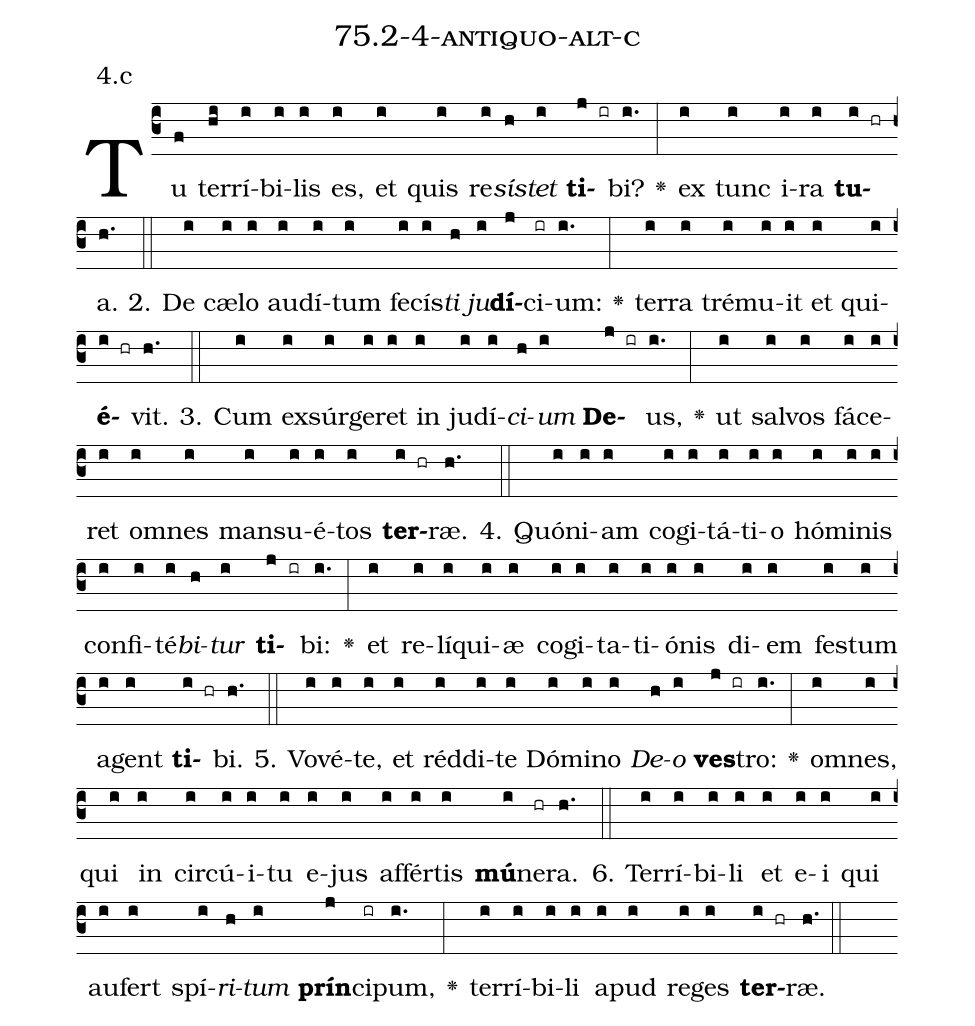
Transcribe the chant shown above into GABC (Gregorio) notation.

name: 75.2-4-antiquo-alt-c;
annotation: 4.c;
%%
(c3)Tu(f) ter(hi)rí(i)bi(i)lis(i) es,(i) et(i) quis(i) re(i)<i>sís</i>(h)<i>tet</i>(i) <b>ti</b>(j ir)bi?(i.) <v>\greheightstar</v>(:) ex(i) tunc(i) i(i)ra(i) <b>tu</b>(i hr)a.(h.) (::)
2. De(i) cæ(i)lo(i) au(i)dí(i)tum(i) fe(i)cís(i)<i>ti</i>(h) <i>ju</i>(i)<b>dí</b>(j)ci(ir)um:(i.) <v>\greheightstar</v>(:) ter(i)ra(i) tré(i)mu(i)it(i) et(i) qui(i)<b>é</b>(i hr)vit.(h.) (::)
3. Cum(i) ex(i)súr(i)ge(i)ret(i) in(i) ju(i)dí(i)<i>ci</i>(h)<i>um</i>(i) <b>De</b>(j ir)us,(i.) <v>\greheightstar</v>(:) ut(i) sal(i)vos(i) fá(i)ce(i)ret(i) om(i)nes(i) man(i)su(i)é(i)tos(i) <b>ter</b>(i hr)ræ.(h.) (::)
4. Quón(i)i(i)am(i) co(i)gi(i)tá(i)ti(i)o(i) hó(i)mi(i)nis(i) con(i)fi(i)té(i)<i>bi</i>(h)<i>tur</i>(i) <b>ti</b>(j ir)bi:(i.) <v>\greheightstar</v>(:) et(i) re(i)lí(i)qui(i)æ(i) co(i)gi(i)ta(i)ti(i)ó(i)nis(i) di(i)em(i) fes(i)tum(i) a(i)gent(i) <b>ti</b>(i hr)bi.(h.) (::)
5. Vo(i)vé(i)te,(i) et(i) réd(i)di(i)te(i) Dó(i)mi(i)no(i) <i>De</i>(h)<i>o</i>(i) <b>ves</b>(j ir)tro:(i.) <v>\greheightstar</v>(:) om(i)nes,(i) qui(i) in(i) cir(i)cú(i)i(i)tu(i) e(i)jus(i) af(i)fér(i)tis(i) <b>mú</b>(i)ne(hr)ra.(h.) (::)
6. Ter(i)rí(i)bi(i)li(i) et(i) e(i)i(i) qui(i) au(i)fert(i) spí(i)<i>ri</i>(h)<i>tum</i>(i) <b>prín</b>(j)ci(ir)pum,(i.) <v>\greheightstar</v>(:) ter(i)rí(i)bi(i)li(i) a(i)pud(i) re(i)ges(i) <b>ter</b>(i hr)ræ.(h.) (::)
